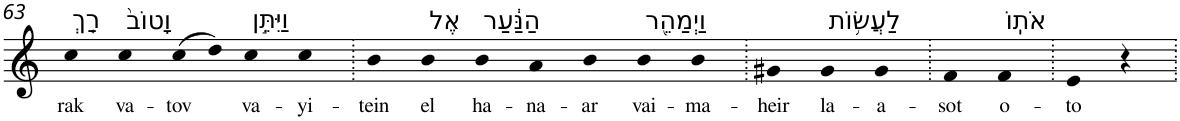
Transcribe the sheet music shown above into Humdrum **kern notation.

**kern	**text
*part1	*part1
*staff1	*staff1
*I"Piano	*
*I'Pno	*
!!LO:PB:g=z
*clefG2	*
*k[]	*
=63	=63
!LO:TX:a:t=רַ֤ךְ	!
!	!LO:LY:b
4cc	rak
!LO:TX:a:t=וָטוֹב֙	!
!	!LO:LY:b
4cc	va-
!	!LO:LY:b
(>8cc	-tov
8dd)	.
!LO:TX:a:t=וַיִּתֵּ֣ן	!
!	!LO:LY:b
4cc	va-
!	!LO:LY:b
4cc	-yi-
=64.	=64.
!	!LO:LY:b
4b	-tein
!LO:TX:a:t=אֶל	!
!	!LO:LY:b
4b	el
!LO:TX:a:t=הַנַּ֔עַר	!
!	!LO:LY:b
4b	ha-
!	!LO:LY:b
4a	-na-
!	!LO:LY:b
4b	-ar
!LO:TX:a:t=וַיְמַהֵ֖ר	!
!	!LO:LY:b
4b	vai-
!	!LO:LY:b
4b	-ma-
=65.	=65.
!	!LO:LY:b
4g#X	-heir
!LO:TX:a:t=לַעֲשׂ֥וֹת	!
!	!LO:LY:b
4g#	la-
!	!LO:LY:b
4g#	-a-
=66.	=66.
!	!LO:LY:b
4f	-sot
!LO:TX:a:t=אֹתֽוֹ	!
!	!LO:LY:b
4f	o-
=67.	=67.
!	!LO:LY:b
4e	-to
4r	.
=.	=.
*-	*-
